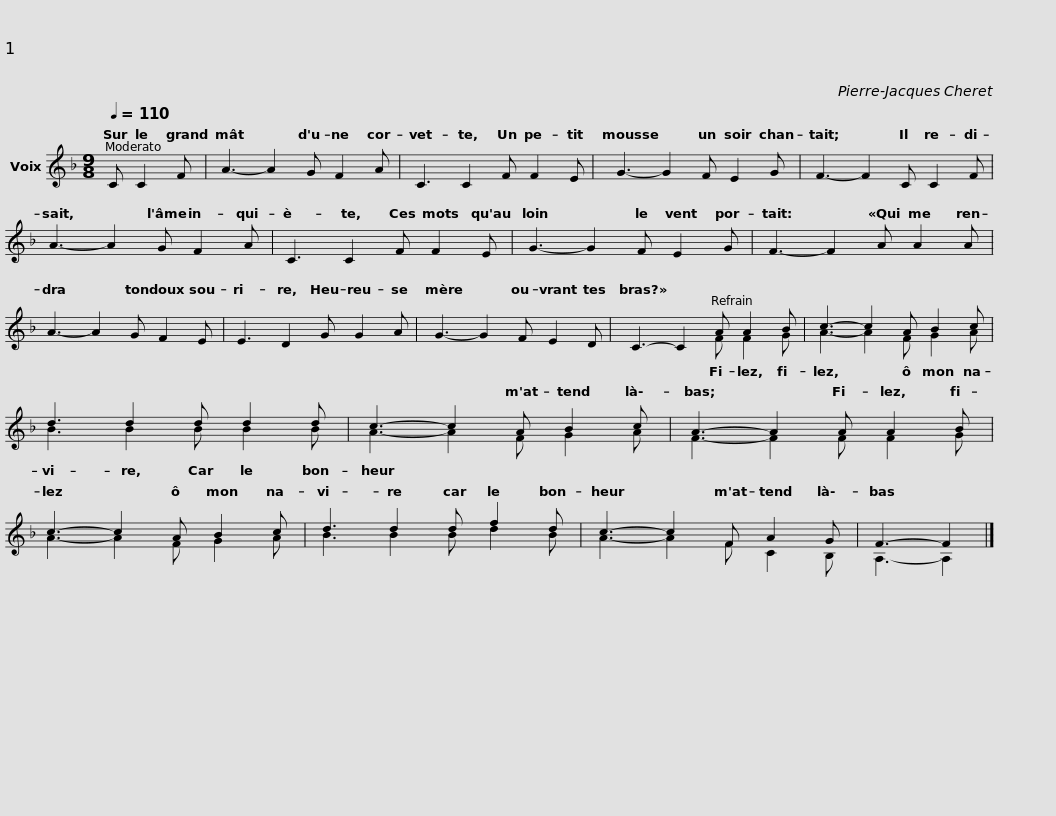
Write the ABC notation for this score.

X:1
%%score ( 1 2 )
L:1/8
Q:1/4=110
M:9/8
I:linebreak $
K:F
V:1 treble
V:2 treble
V:1
 C C2 F | A3- A2 G F2 A | C3 C2 F F2 E |$ G3- G2 F E2 G | F3- F2 C C2 F | %5
 A3- A2 G F2 A |$ C3 C2 F F2 E | G3- G2 F E2 G | F3- F2 A A2 A |$ A3- A2 G F2 E | %10
 E3 D2 G G2 A | G3- G2 F E2 D |$ C3- C2 A A2 B | c3- c2 A B2 c | d3 d2 d d2 d |$ %15
 c3- c2 A B2 c | A3- A2 A A2 B | c3- c2 A B2 c |$ d3 d2 d f2 d | c3- c2 F A2 G | %20
 F3- F2 |] %21
V:2
 x4 | x9 | x9 |$ x9 | x9 | %5
 x9 |$ x9 | x9 | x9 |$ x9 | %10
 x9 | x9 |$ x5 F F2 G | A3- A2 F G2 A | B3 B2 B B2 B |$ %15
 A3- A2 F G2 A | F3- F2 F F2 G | A3- A2 F G2 A |$ B3 B2 B d2 B | A3- A2 F C2 B, | %20
 A,3- A,2 |] %21
